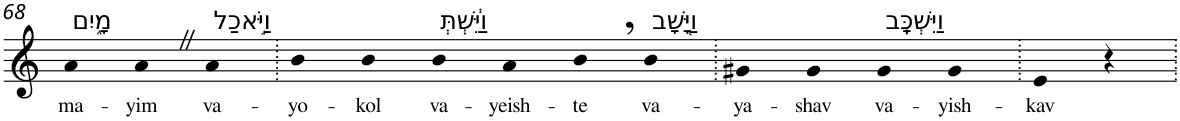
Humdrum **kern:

**kern	**text
*part1	*part1
*staff1	*staff1
*I"Piano	*
*I'Pno	*
!!LO:PB:g=z
*clefG2	*
*k[]	*
=68	=68
!LO:TX:a:t=מָ֑יִם	!
!	!LO:LY:b
4a	ma-
!	!LO:LY:b
4aZ	-yim
!LO:TX:a:t=וַיֹּ֣אכַל	!
!	!LO:LY:b
4a	va-
=69.	=69.
!	!LO:LY:b
4b	-yo-
!	!LO:LY:b
4b	-kol
!LO:TX:a:t=וַיֵּ֔שְׁתְּ	!
!	!LO:LY:b
4b	va-
!	!LO:LY:b
4a	-yeish-
!	!LO:LY:b
4b,	-te
!LO:TX:a:t=וַיָּ֖שָׁב	!
!	!LO:LY:b
4b	va-
=70.	=70.
!	!LO:LY:b
4g#X	-ya-
!	!LO:LY:b
4g#	-shav
!LO:TX:a:t=וַיִּשְׁכָּֽב	!
!	!LO:LY:b
4g#	va-
!	!LO:LY:b
4g#	-yish-
=71.	=71.
!	!LO:LY:b
4e	-kav
4r	.
=.	=.
*-	*-
